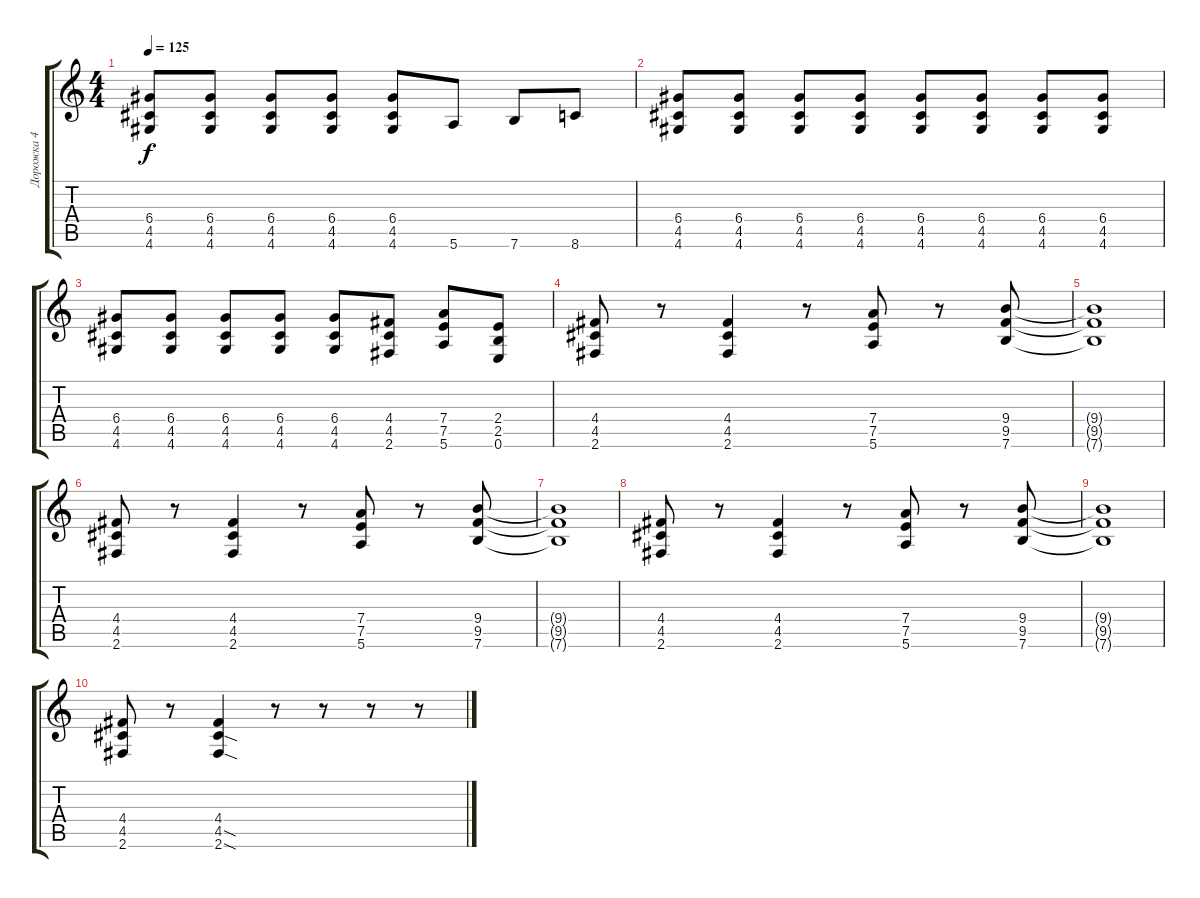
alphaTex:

\track ("Дорожка 4" "Дорожка 4") {instrument distortionguitar}
\staff {score tabs}
\tuning (E4 B3 G3 D3 A2 E2) {hide}
\ts (4 4)
\tempo 125
\clef g2
\ks c
(6.4 4.5 4.6).8{dy f} (6.4 4.5 4.6).8 (6.4 4.5 4.6).8 (6.4 4.5 4.6).8 (6.4 4.5 4.6).8 5.6.8 7.6.8 8.6.8 |
(6.4 4.5 4.6).8 (6.4 4.5 4.6).8 (6.4 4.5 4.6).8 (6.4 4.5 4.6).8 (6.4 4.5 4.6).8 (6.4 4.5 4.6).8 (6.4 4.5 4.6).8 (6.4 4.5 4.6).8 |
(6.4 4.5 4.6).8 (6.4 4.5 4.6).8 (6.4 4.5 4.6).8 (6.4 4.5 4.6).8 (6.4 4.5 4.6).8 (4.4 4.5 2.6).8 (7.4 7.5 5.6).8 (2.4 2.5 0.6).8 |
(4.4 4.5 2.6).8 r.8 (4.4 4.5 2.6).4 r.8 (7.4 7.5 5.6).8 r.8 (9.4 9.5 7.6).8 |
(9.4{t} 9.5{t} 7.6{t}).1 |
(4.4 4.5 2.6).8 r.8 (4.4 4.5 2.6).4 r.8 (7.4 7.5 5.6).8 r.8 (9.4 9.5 7.6).8 |
(9.4{t} 9.5{t} 7.6{t}).1 |
(4.4 4.5 2.6).8 r.8 (4.4 4.5 2.6).4 r.8 (7.4 7.5 5.6).8 r.8 (9.4 9.5 7.6).8 |
(9.4{t} 9.5{t} 7.6{t}).1 |
(4.4 4.5 2.6).8 r.8 (4.4 4.5{sod} 2.6{sod}).4 r.8 r.8 r.8 r.8
